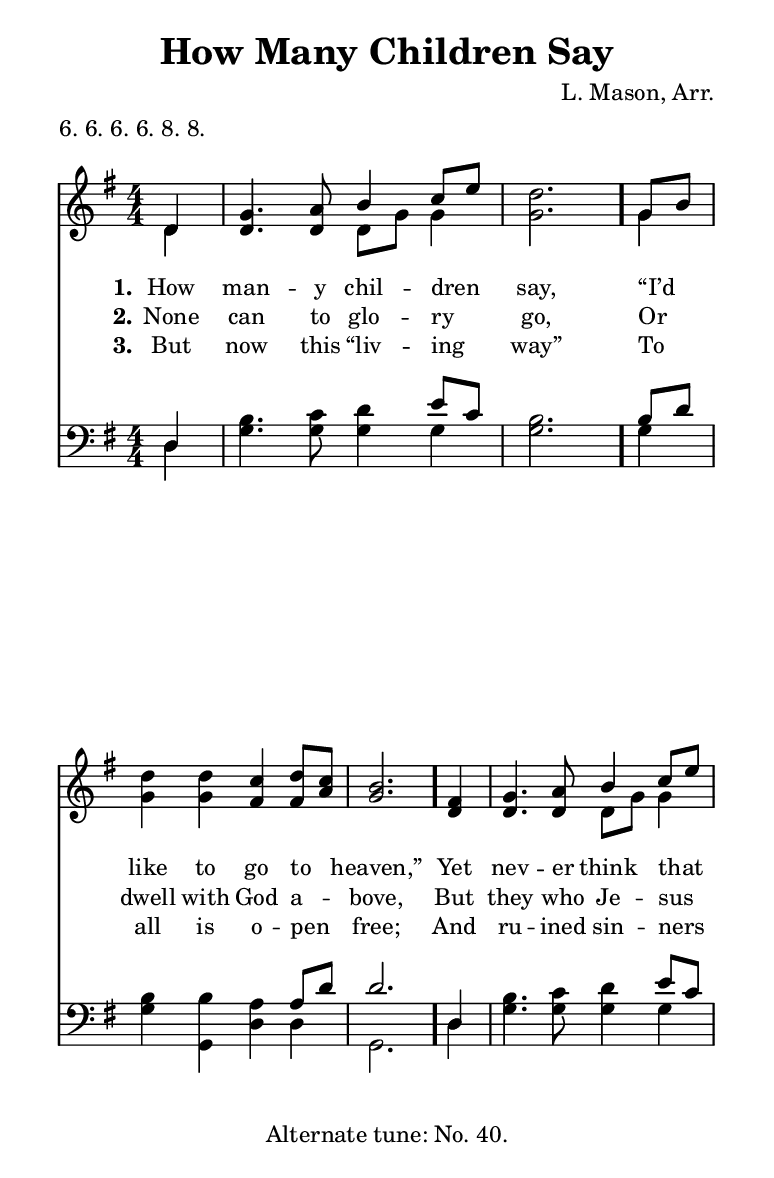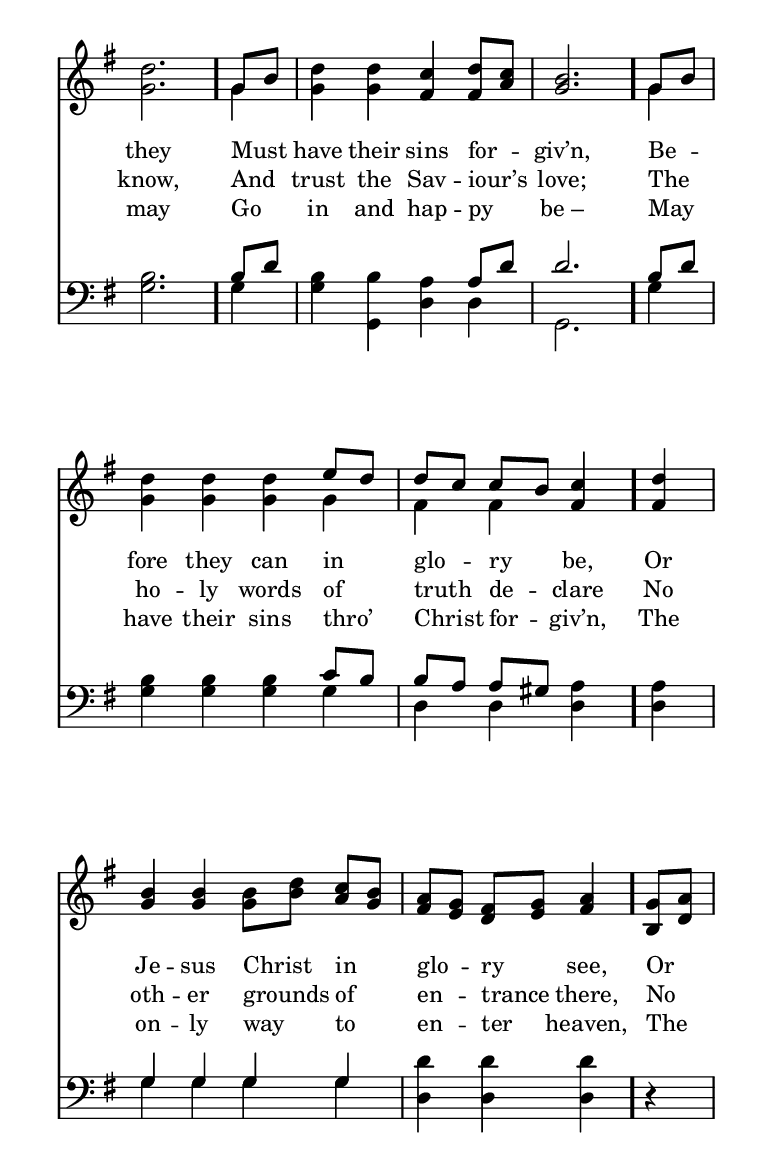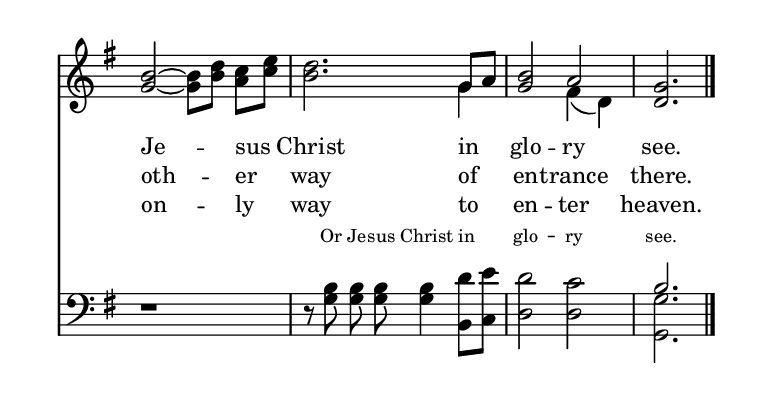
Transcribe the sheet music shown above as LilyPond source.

\include "common/global.ily"
\paper {
  \include "common/paper.ily"
  system-count = #(cond (is-eogsized 4) (#t #f))
  oddFooterMarkup = \markup { \fill-line { \on-the-fly \first-page "Alternate tune: No. 40." } }
}

\header{
  %children
  hymnnumber = "307"
  title = "How Many Children Say"
  tunename = "Lischer"
  meter = "6. 6. 6. 6. 8. 8."
  poet = ""
  composer = "L. Mason, Arr."
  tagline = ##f
}

global = {
  \include "common/overrides.ily"
  \override Staff.TimeSignature.style = #'numbered
  \time 4/4
  \override Score.MetronomeMark.transparent = ##t % hide all fermata changes too
  \tempo 4=100
  \key g \major
  \partial 4
  \autoBeamOff
}

notesSoprano = {
\global
\relative c' {

  d4 | g4. a8 b4 c8[ e] | d2.
  g,8[ b] | d4 d c d8[ c] | b2. \eogbreak
  fis4 | g4. a8 b4 c8[ e] | d2.
  g,8[ b] | d4 d c d8[ c] | b2. \eogbreak

  g8[ b] | d4 d d e8[ d] | d[ c] c[ b] c4
  d4 | b b b8[ d] c[ b] | a[ g] fis[ g] a4
  g8[ a] | b2 ~ b8[ d] c[ e] | d2. g,8[ a] | b2 a | g2.

  \bar "|."

}
}

notesAlto = {
\global
\relative e' {

  d4 | d4. d8 d[ g] g4 | g2.
  g4 | g g fis fis8[ a] | g2.
  d4 | d4. d8 d[ g] g4 | g2.
  g4 | g g fis fis8[ a] | g2.

  g4 | g g g g | fis fis fis
  fis4 | g g g8[ b] a[ g] | fis[ e] d[ e] fis4
  b,8[ d] | g2 ~ g8[ b] a[ c] | b2. g4 | g2 fis4( d) | d2.

}
}

notesTenor = {
\global
\relative a, {

  d4 | b'4. c8 d4 e8[ c] | b2.
  b8[ d] | b4 b a a8[ d] | d2.
  d,4 | b'4. c8 d4 e8[ c] | b2.
  b8[ d] | b4 b a a8[ d] | d2.

  b8[ d] | b4 b b c8[ b] | b[ a] a[ gis] a4
  a4 | g g g g | d' d d
  r4 | r1 | r8 b8 b b b4 d8[ e] | d2 c | b2.

}
}

notesBass = {
\global
\relative f {

  d4 | g4. g8 g4 g | g2.
  g4 | g g, d' d | g,2.
  d'4 | g4. g8 g4 g | g2.
  g4 | g g, d' d | g,2.

  g'4 | g g g g | d d d
  d4 | g g g g | d d d
  r4 | r1 | r8 g g g g4 b,8[ c] | d2 d | <g g,>2.

}
}

wordsA = \lyricmode {
\set stanza = "1."

How man -- y chil -- dren say, \bar "."
“I’d like to go to heaven,” \bar "."
Yet nev -- er think that they \bar "."
Must have their sins for -- giv’n, \bar "."
Be -- fore they can in glo -- ry be, \bar "."
%{HIDE>%} Or Je -- sus Christ in glo -- ry see, %{<HIDE%} \bar "."
Or Je -- sus Christ in glo -- ry see. \bar "."

}

wordsB = \lyricmode {
\set stanza = "2."

None can to glo -- ry go,
Or dwell with God a -- bove,
But they who Je -- sus know,
And trust the Sav -- iour’s love;
The ho -- ly words of truth de -- clare
%{HIDE>%} No oth -- er grounds of en -- trance there, %{<HIDE%}
No oth -- er way of en -- trance there.

}

wordsC = \lyricmode {
\set stanza = "3."

But now this “liv -- ing way”
To all is o -- pen free;
And ru -- ined sin -- ners may
Go in and hap -- py be_–
May have their sins thro’ Christ for -- giv’n,
%{HIDE>%} The on -- ly way to en -- ter heaven, %{<HIDE%}
The on -- ly way to en -- ter heaven.

}

underWords = \lyricmode {
\override LyricText.font-size = #-2

\repeat unfold 40 \skip 4
Or Je -- sus Christ in glo -- ry see.

}

\score {
  \context ChoirStaff <<
    \context Staff = upper <<
      \set Staff.autoBeaming = ##f
      \set ChoirStaff.systemStartDelimiter = #'SystemStartBar
      \set ChoirStaff.printPartCombineTexts = ##f
      \partcombine #'(2 . 9) \notesSoprano \notesAlto
      \context NullVoice = sopranos { \voiceOne << \notesSoprano >> }
      \context Lyrics = one   \lyricsto sopranos \wordsA
      \context Lyrics = two   \lyricsto sopranos \wordsB
      \context Lyrics = three \lyricsto sopranos \wordsC
    >>
    \context Staff = men <<
      \set Staff.autoBeaming = ##f
      \clef bass
      \set ChoirStaff.printPartCombineTexts = ##f
      \partcombine #'(2 . 9) \notesTenor \notesBass
      \context NullVoice = tenors { \voiceOne << \notesTenor >> }
      \context Lyrics = four \with { alignAboveContext = men } \lyricsto tenors \underWords
    >>
  >>
  \layout {
    \include "common/layout.ily"
  }
  \midi{
    \include "common/midi.ily"
  }
}

\version "2.19.49"  % necessary for upgrading to future LilyPond versions.

% vi:set et ts=2 sw=2 ai nocindent syntax=lilypond:
